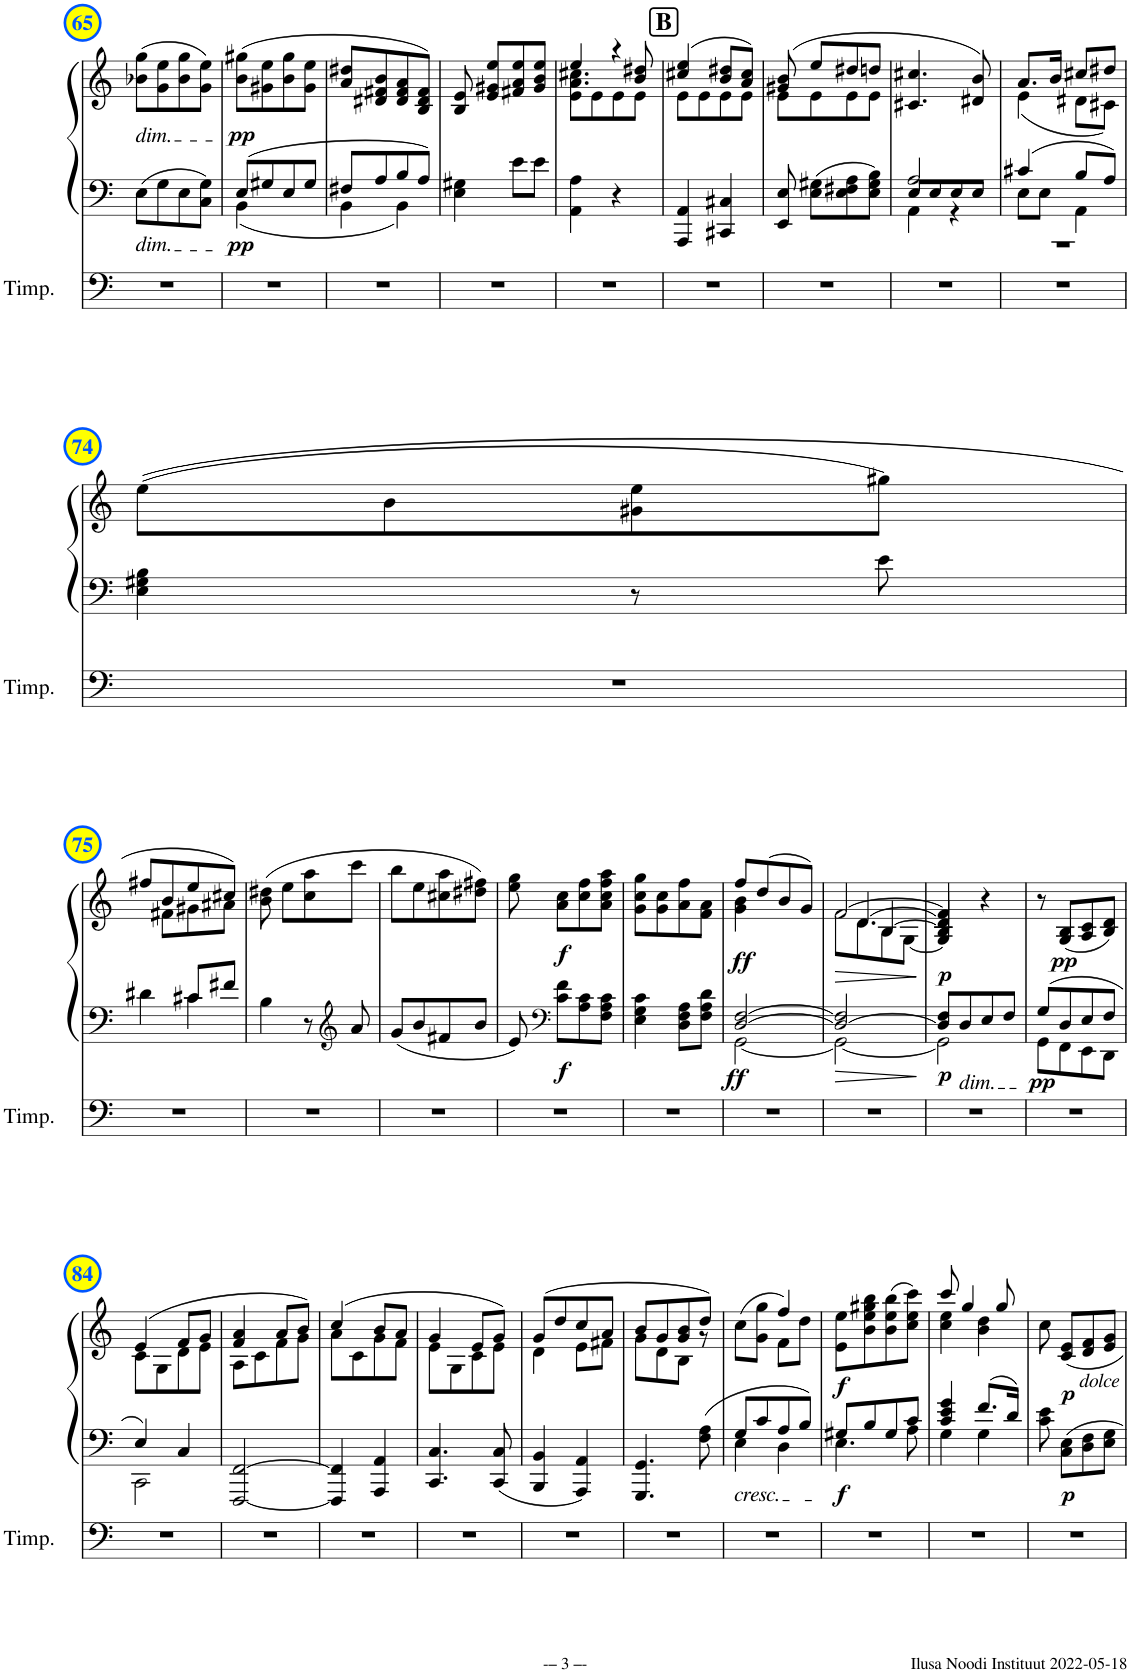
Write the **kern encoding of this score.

**kern	**kern	**kern	**dynam
*part2	*part1	*part1	*part1
*staff3	*staff2	*staff1	*staff1/2
*I"Timpani	*I"Piano	*	*
*I'Timp.	*I'Pno	*	*
!!LO:PB:g=z
*clefF4	*clefF4	*clefG2	*
*k[]	*k[]	*k[]	*
*M2/4	*M2/4	*M2/4	*
=65	=65	=65	=65
!	!	!LO:TX:b:i:t=dim.	!
!	!LO:TX:b:i:t=dim.	!	!
2r	8E\L	(8b-X\ 8gg\L	.
.	8G\	8g\ 8ee\	.
.	8E\	8b-\ 8gg\	.
.	8C\ 8G\J	8g\ 8ee\J)	.
=66	=66	=66	=66
*	*^	*	*
!	!	!	!	!LO:DY:b=2
!	!	!	!	!LO:DY:n=1:b
2r	8E/L	4BB\	(8b\ 8gg#X\L	pp pp
.	8G#X/	.	8g#X\ 8ee\	.
.	8E/	4ryy	8b\ 8gg#\	.
.	8G#/J	.	8g#\ 8ee\J	.
=67	=67	=67	=67	=67
2r	8F#X/L	4BB\	8a/ 8dd#X/L	.
.	8A/	.	8d#X/ 8f#X/ 8b/	.
.	8B/	4BB\	8d#/ 8f#/ 8a/	.
.	8A/J	.	8B/ 8d#/ 8f#/J)	.
*	*v	*v	*	*
=68	=68	=68	=68
2r	4E\ 4G#X\	8B/ 8e/	.
.	.	8e/ 8g#X/ 8ee/L	.
.	8e\L	8f#X/ 8a/ 8ee/	.
.	8e\J	8g#/ 8b/ 8ee/J	.
=69	=69	=69	=69
*	*	*^	*
*	*	*	*^	*
2r	4AA\ 4A\	4ee/	4.a\ 4.cc#X\	8e\L	.
.	.	.	.	8e\	.
.	4r	4r	.	8e\	.
.	.	.	8b/ 8dd#X/	8e\J	.
*	*	*	*v	*v	*
!!LO:REH:place=s1:a:B:cj:fs=14:t=B
=70	=70	=70	=70	=70
2r	4AAA/ 4AA/	(4cc#X/ 4ee/	8e\L	.
.	.	.	8e\	.
.	4CC#X/ 4C#X/	8b/ 8dd#X/L	8e\	.
.	.	8a/ 8cc#/J)	8e\J	.
=71	=71	=71	=71	=71
2r	8EE/ 8E/	(8g#X/ 8b/	8e\L	.
.	8E\ 8G#X\L	8ee/L	8e\	.
.	8E\ 8F#X\ 8A\	8dd#X/	8e\	.
.	8E\ 8G#\ 8B\J	8ddn/J	8e\J	.
*	*	*v	*v	*
=72	=72	=72	=72
*	*^	*	*
*	*	*^	*	*
2r	2A/	8E/L	4AA\	4.c#X/ 4.cc#X/	.
.	.	8E/	.	.	.
.	.	8E/	4r	.	.
.	.	8E/J	.	8d#X/ 8b/)	.
=73	=73	=73	=73	=73	=73
*	*	*	*	*^	*
2r	4c#X/	8E\L	2r	8.a/L	(4e\	.
.	.	8E\J	.	.	.	.
.	.	.	.	16b/Jk	.	.
.	8B/L	4AA\	.	8cc#X/L	8d#X\L	.
.	8A/J	.	.	8dd#X/J	8c#X\J)	.
*	*v	*v	*v	*	*	*
*	*	*v	*v	*
!!LO:LB:g=z
=74	=74	=74	=74
2r	4E\ 4G#X\ 4B\	((8ee\L	.
.	.	8b\	.
.	8r	8g#X\ 8ee\	.
.	8e\	8gg#X\J)	.
!!LO:LB:g=z
=75	=75	=75	=75
*	*^	*^	*
2r	4d#X\	4ryy	8ff#X/L	8ryy	.
.	.	.	8b/	8f#X\L	.
.	8c#X/L	4c#\	8ee/	8g#X\	.
.	8f#X/J	.	8cc#X/J)	8a#X\J	.
*	*v	*v	*	*	*
*	*	*v	*v	*
=76	=76	=76	=76
2r	4B\	(8b\ 8dd#X\	.
.	.	8ee\L	.
.	8r	8cc\ 8aa\	.
*	*clefG2	*	*
.	8a/	8ccc\J	.
=77	=77	=77	=77
2r	8g/L	8bb\L	.
.	8b/	8ee\	.
.	8f#X/	8cc#X\ 8aa\	.
.	8b/J	8dd#X\ 8ff#X\J)	.
=78	=78	=78	=78
2r	8e/	8ee\ 8gg\	.
*	*clefF4	*	*
!	!	!	!LO:DY:b=2
!	!	!	!LO:DY:n=1:b
.	8c\ 8f\L	8a\ 8cc\L	f f
.	8A\ 8c\	8cc\ 8ff\	.
.	8F\ 8A\ 8c\J	8a\ 8cc\ 8ff\ 8aa\J	.
=79	=79	=79	=79
2r	4E\ 4G\ 4c\	8g\ 8cc\ 8gg\L	.
.	.	8g\ 8cc\	.
.	8D\ 8F\ 8A\L	8a\ 8ff\	.
.	8F\ 8A\ 8d\J	8f\ 8a\J	.
=80	=80	=80	=80
*	*^	*^	*
!	!	!	!	!	!LO:DY:b=2
!	!	!	!	!	!LO:DY:n=1:b
2r	[2D/ [2F/	[2GG\	8ff/L	4g\ 4b\	ff ff
.	.	.	(8dd/	.	.
.	.	.	8b/	4ryy	.
.	.	.	8g/J)	.	.
*	*	*	*v	*v	*
=81	=81	=81	=81	=81
!	!	!	!	!LO:HP:b
*	*	*	*^	*
*	*	*	*	*^	*
*	*	*	*	*	*^	*
2r	2D/_ 2F/]	2GG\_	[2f/	8ryy	4ryy	8f\L	>
.	.	.	.	[4.d/	.	8d\	.
.	.	.	.	.	[4B/	8B\	.
.	.	.	.	.	.	[8G\J	.
*	*v	*v	*	*	*	*	*
*	*	*v	*v	*v	*v	*
.	.	.	]
=82	=82	=82	=82
*	*^	*^	*
*	*	*	*	*^	*
*	*	*	*	*	*^	*
!	!	!	!	!	!	!	!LO:DY:b=2
!	!	!	!	!	!	!	!LO:DY:n=1:b
2r	8D/] 8F/L	2GG\]	4f/]	4d/]	4B/]	4G/]	p p
!	!LO:TX:b:i:t=dim.	!	!	!	!	!	!
.	8D/	.	.	.	.	.	.
.	8E/	.	4r	4ryy	4ryy	4ryy	.
.	8F/J	.	.	.	.	.	.
*	*	*	*v	*v	*v	*v	*
=83	=83	=83	=83	=83
!	!	!	!	!LO:DY:b=2
2r	8G/L	8GG\L	8r	pp
!	!	!	!	!LO:DY:b
.	8D/	8FF\	(8G/ 8B/L	pp
.	8E/	8EE\	8A/ 8c/	.
.	8F/J	8DD\J	8B/ 8d/J)	.
!!LO:LB:g=z
=84	=84	=84	=84	=84
*	*	*	*^	*
2r	4E/	2CC\	(4e/	8c\L	.
.	.	.	.	8G\	.
.	4C/	.	8f/L	8d\	.
.	.	.	8g/J	8e\J	.
*	*v	*v	*	*	*
=85	=85	=85	=85	=85
2r	[2FFF/ [2FF/	4f/ 4a/	8A\L	.
.	.	.	8c\	.
.	.	8a/L	8f\	.
.	.	8b/J)	8g\J	.
=86	=86	=86	=86	=86
2r	4FFF/] 4FF/]	(4cc/	8a\L	.
.	.	.	8c\	.
.	4AAA/ 4AA/	8b/L	8g\	.
.	.	8a/J	8f\J	.
=87	=87	=87	=87	=87
2r	4.CC/ 4.C/	4g/	8e\L	.
.	.	.	8G\	.
.	.	8e/L	8c\	.
.	8CC/ 8C/	8g/J)	8e\J	.
=88	=88	=88	=88	=88
2r	4BBB/ 4BB/	(8g/L	4d\	.
.	.	8dd/	.	.
.	4AAA/ 4AA/	8cc/	8e\L	.
.	.	8a/J	8f#X\J	.
=89	=89	=89	=89	=89
2r	4.GGG/ 4.GG/	8b/L	8g\L	.
.	.	8g/	8d\	.
.	.	8g/ 8b/	8B\J	.
.	8F\ 8A\	8dd/J)	8r	.
=90	=90	=90	=90	=90
*	*^	*	*	*
!	!LO:TX:b:i:t=cresc.	!	!	!	!
2r	8G/L	4E\	(8cc\L	4ryy	.
.	8c/	.	8g\ 8gg\J	.	.
.	8A/	4D\	4ff/)	8f\L	.
.	8B/J	.	.	8dd\J	.
=91	=91	=91	=91	=91	=91
!	!	!	!	!	!LO:DY:b=2
!	!	!	!	!	!LO:DY:n=1:b
*	*	*	*v	*v	*
2r	8G#X/L	4.E\	8e\ 8ee\L	f f
.	8B/	.	8b\ 8ee\ 8gg#X\ 8bb\	.
.	8G#/	.	(8b\ 8ee\ 8bb\	.
.	8c/J	8A\	8cc\ 8ee\ 8ccc\J)	.
=92	=92	=92	=92	=92
*	*	*	*^	*
2r	4c/ 4e/ 4g/	4G\	8ccc/	4cc\ 4ee\	.
.	.	.	4gg/	.	.
.	8.f/L	4G\	.	4b\ 4dd\	.
.	.	.	8gg/	.	.
.	16d/Jk	.	.	.	.
*	*v	*v	*	*	*
*	*	*v	*v	*
=93	=93	=93	=93
2r	8c\ 8e\	8cc\	.
!	!	!LO:TX:b:i:t=dolce	!
!	!	!	!LO:DY:b=2
!	!	!	!LO:DY:n=1:b
.	8C\ 8E\L	8c/ 8e/L	p p
.	8D\ 8F\	8d/ 8f/	.
.	8E\ 8G\J	8e/ 8g/J	.
=	=	=	=
*-	*-	*-	*-
